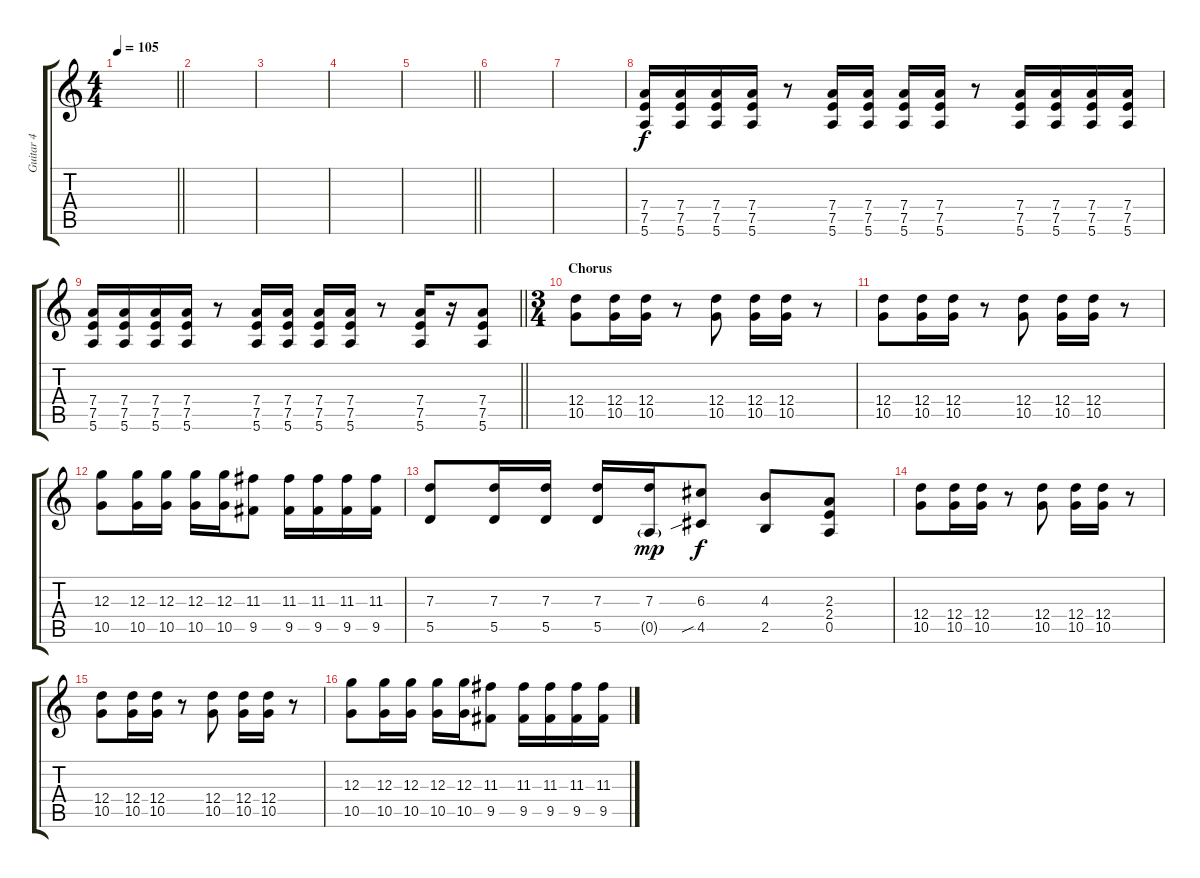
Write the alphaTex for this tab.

\track ("Guitar 4" "Guitar 4") {instrument distortionguitar}
\staff {score tabs}
\tuning (E4 B3 G3 D3 A2 E2) {hide}
\ts (4 4)
\tempo 105
\clef g2
\barLineRight lightlight
\ks c
|
|
|
|
\barLineRight lightlight
|
|
|
(7.4 7.5 5.6).16 (7.4 7.5 5.6).16 (7.4 7.5 5.6).16 (7.4 7.5 5.6).16 r.8 (7.4 7.5 5.6).16 (7.4 7.5 5.6).16 (7.4 7.5 5.6).16 (7.4 7.5 5.6).16 r.8 (7.4 7.5 5.6).16 (7.4 7.5 5.6).16 (7.4 7.5 5.6).16 (7.4 7.5 5.6).16 |
\barLineRight lightlight
(7.4 7.5 5.6).16 (7.4 7.5 5.6).16 (7.4 7.5 5.6).16 (7.4 7.5 5.6).16 r.8 (7.4 7.5 5.6).16 (7.4 7.5 5.6).16 (7.4 7.5 5.6).16 (7.4 7.5 5.6).16 r.8 (7.4 7.5 5.6).16 r.16 (7.4 7.5 5.6).8 |
\ts (3 4)
\section ("" "Chorus")
(12.4 10.5).8 (12.4 10.5).16 (12.4 10.5).16 r.8 (12.4 10.5).8 (12.4 10.5).16 (12.4 10.5).16 r.8 |
(12.4 10.5).8 (12.4 10.5).16 (12.4 10.5).16 r.8 (12.4 10.5).8 (12.4 10.5).16 (12.4 10.5).16 r.8 |
(12.3 10.5).8 (12.3 10.5).16 (12.3 10.5).16 (12.3 10.5).16 (12.3 10.5).16 (11.3 9.5).8 (11.3 9.5).16 (11.3 9.5).16 (11.3 9.5).16 (11.3 9.5).16 |
(7.3 5.5).8 (7.3 5.5).16 (7.3 5.5).16 (7.3 5.5).16 (7.3 0.5{g}).16{dy mp} (6.3 4.5{sib}).8{dy f} (4.3 2.5).8 (2.3 2.4 0.5).8 |
(12.4 10.5).8 (12.4 10.5).16 (12.4 10.5).16 r.8 (12.4 10.5).8 (12.4 10.5).16 (12.4 10.5).16 r.8 |
(12.4 10.5).8 (12.4 10.5).16 (12.4 10.5).16 r.8 (12.4 10.5).8 (12.4 10.5).16 (12.4 10.5).16 r.8 |
(12.3 10.5).8 (12.3 10.5).16 (12.3 10.5).16 (12.3 10.5).16 (12.3 10.5).16 (11.3 9.5).8 (11.3 9.5).16 (11.3 9.5).16 (11.3 9.5).16 (11.3 9.5).16
